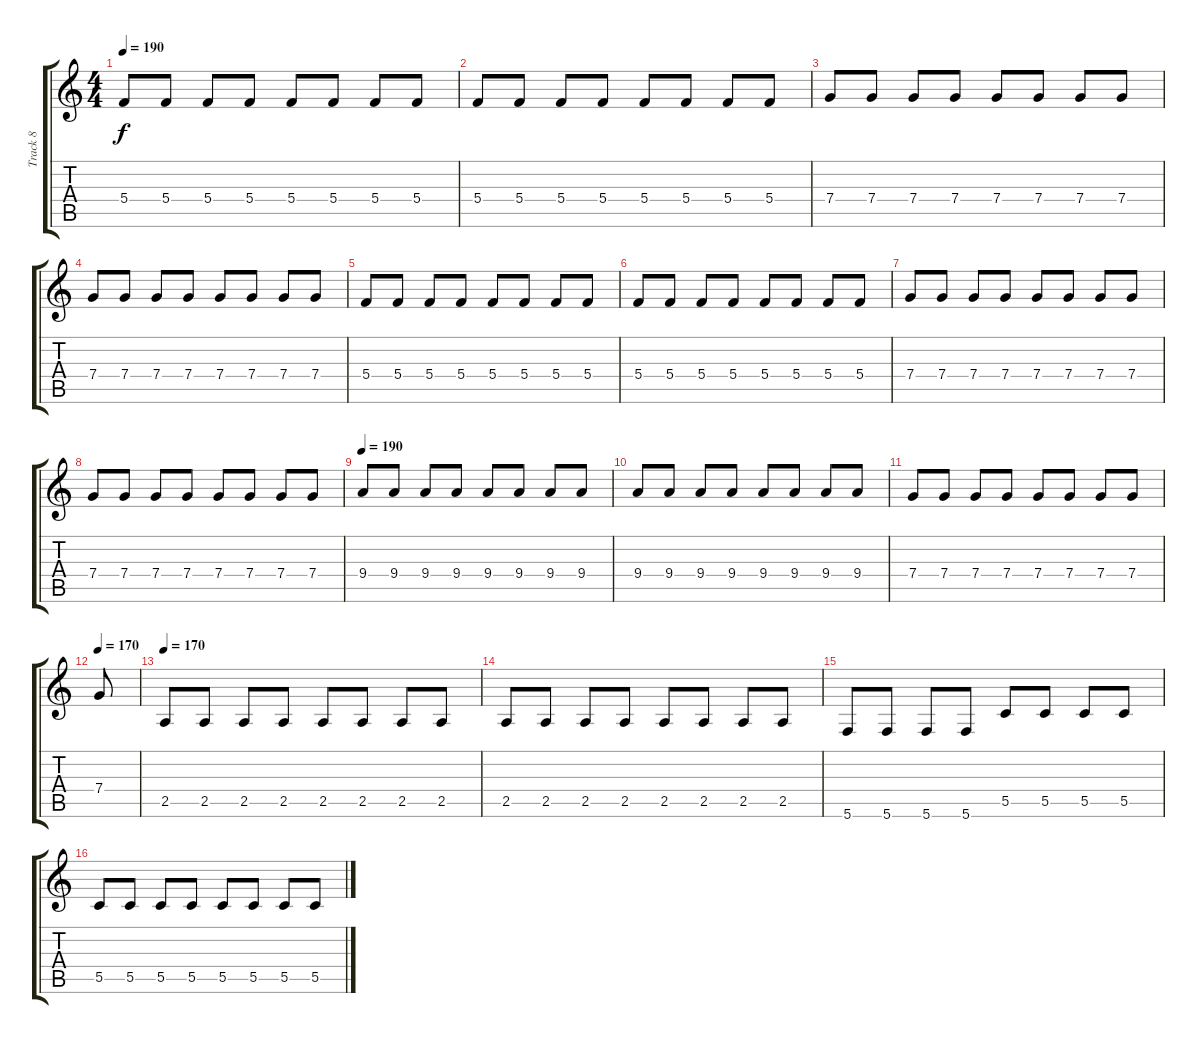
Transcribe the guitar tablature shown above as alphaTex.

\track ("Track 8" "Track 8") {instrument electricbassfinger}
\staff {score tabs}
\tuning (D4 A3 F3 C3 G2 C2) {hide}
\ts (4 4)
\tempo 190
\clef g2
\ks c
5.4.8{dy f} 5.4.8 5.4.8 5.4.8 5.4.8 5.4.8 5.4.8 5.4.8 |
5.4.8 5.4.8 5.4.8 5.4.8 5.4.8 5.4.8 5.4.8 5.4.8 |
7.4.8 7.4.8 7.4.8 7.4.8 7.4.8 7.4.8 7.4.8 7.4.8 |
7.4.8 7.4.8 7.4.8 7.4.8 7.4.8 7.4.8 7.4.8 7.4.8 |
5.4.8 5.4.8 5.4.8 5.4.8 5.4.8 5.4.8 5.4.8 5.4.8 |
5.4.8 5.4.8 5.4.8 5.4.8 5.4.8 5.4.8 5.4.8 5.4.8 |
7.4.8 7.4.8 7.4.8 7.4.8 7.4.8 7.4.8 7.4.8 7.4.8 |
7.4.8 7.4.8 7.4.8 7.4.8 7.4.8 7.4.8 7.4.8 7.4.8 |
\tempo 190
9.4.8 9.4.8 9.4.8 9.4.8 9.4.8 9.4.8 9.4.8 9.4.8 |
9.4.8 9.4.8 9.4.8 9.4.8 9.4.8 9.4.8 9.4.8 9.4.8 |
7.4.8 7.4.8 7.4.8 7.4.8 7.4.8 7.4.8 7.4.8 7.4.8 |
\tempo 170
7.4.8 |
\tempo 170
2.5.8 2.5.8 2.5.8 2.5.8 2.5.8 2.5.8 2.5.8 2.5.8 |
2.5.8 2.5.8 2.5.8 2.5.8 2.5.8 2.5.8 2.5.8 2.5.8 |
5.6.8 5.6.8 5.6.8 5.6.8 5.5.8 5.5.8 5.5.8 5.5.8 |
5.5.8 5.5.8 5.5.8 5.5.8 5.5.8 5.5.8 5.5.8 5.5.8
